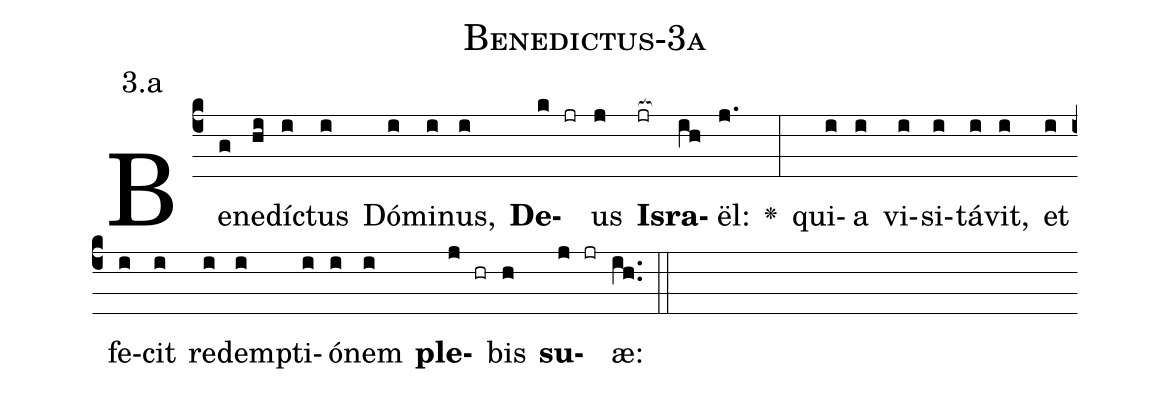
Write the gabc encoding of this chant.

name: Benedictus-3a;
annotation: 3.a;
%%
(c4)Be(g)ne(hi)dí(i)ctus(i) Dó(i)mi(i)nus,(i) <b>De</b>(k jr)us(j) <b>Is</b>(jr[ocb:1{])<b>ra</b>(ih[ocb:0}])ël:(j.) <v>\greheightstar</v>(:) qui(i)a(i) vi(i)si(i)tá(i)vit,(i) et(i) fe(i)cit(i) re(i)dem(i)pti(i)ó(i)nem(i) <b>ple</b>(j hr)bis(h) <b>su</b>(j jr)æ:(ih..) (::)


%E(i) u(i) o(j) u(h) a(j) e.(ih..) (::)
